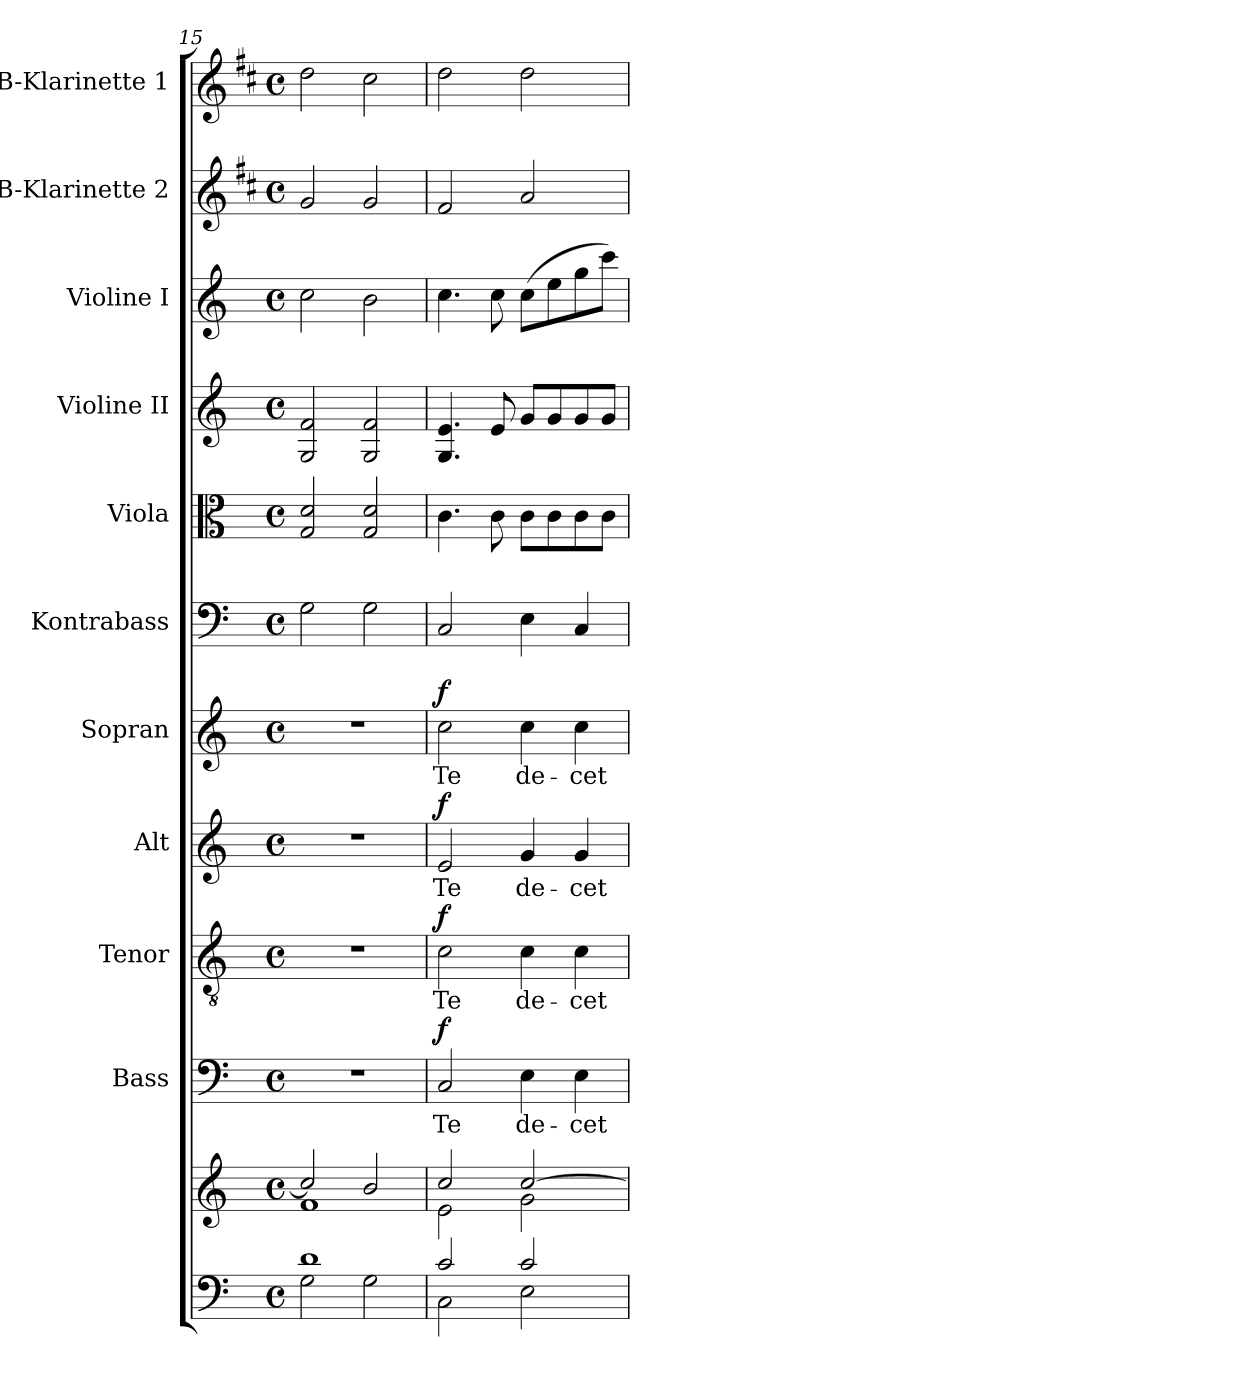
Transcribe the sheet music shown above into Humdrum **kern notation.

**kern	**kern	**kern	**text	**dynam	**kern	**text	**dynam	**kern	**text	**dynam	**kern	**text	**dynam	**kern	**kern	**kern	**kern	**kern	**kern
*part11	*part11	*part10	*part10	*part10	*part9	*part9	*part9	*part8	*part8	*part8	*part7	*part7	*part7	*part6	*part5	*part4	*part3	*part2	*part1
*staff12	*staff11	*staff10	*staff10	*staff10	*staff9	*staff9	*staff9	*staff8	*staff8	*staff8	*staff7	*staff7	*staff7	*staff6	*staff5	*staff4	*staff3	*staff2	*staff1
*	*	*I"Bass	*	*	*I"Tenor	*	*	*I"Alt	*	*	*I"Sopran	*	*	*I"Kontrabass	*I"Viola	*I"Violine II	*I"Violine I	*I"B-Klarinette 2	*I"B-Klarinette 1
*	*	*I'B.	*	*	*I'T.	*	*	*I'A.	*	*	*I'S.	*	*	*I'Kb.	*I'Vla.	*I'Vl. II	*I'Vl. I	*I'B Kl. 2	*I'B Kl. 1
*clefF4	*clefG2	*clefF4	*	*	*clefGv2	*	*	*clefG2	*	*	*clefG2	*	*	*clefF4	*clefC3	*clefG2	*clefG2	*clefG2	*clefG2
*	*	*	*	*	*	*	*	*	*	*	*	*	*	*ITrd7c12	*	*	*	*ITrd1c2	*ITrd1c2
*k[]	*k[]	*k[]	*	*	*k[]	*	*	*k[]	*	*	*k[]	*	*	*k[]	*k[]	*k[]	*k[]	*k[]	*k[]
*C:	*C:	*C:	*	*	*C:	*	*	*C:	*	*	*C:	*	*	*C:	*C:	*C:	*C:	*C:	*C:
*M4/4	*M4/4	*M4/4	*	*	*M4/4	*	*	*M4/4	*	*	*M4/4	*	*	*M4/4	*M4/4	*M4/4	*M4/4	*M4/4	*M4/4
*met(c)	*met(c)	*met(c)	*	*	*met(c)	*	*	*met(c)	*	*	*met(c)	*	*	*met(c)	*met(c)	*met(c)	*met(c)	*met(c)	*met(c)
=15	=15	=15	=15	=15	=15	=15	=15	=15	=15	=15	=15	=15	=15	=15	=15	=15	=15	=15	=15
*^	*^	*	*	*	*	*	*	*	*	*	*	*	*	*	*	*	*	*	*
1d	2G\	2cc/]	1f	1r	.	.	1r	.	.	1r	.	.	1r	.	.	2GG\	2G/ 2d/	2G/ 2f/	2cc\	2f/	2cc\
.	2G\	2b/	.	.	.	.	.	.	.	.	.	.	.	.	.	2GG\	2G/ 2d/	2G/ 2f/	2b\	2f/	2b\
=16	=16	=16	=16	=16	=16	=16	=16	=16	=16	=16	=16	=16	=16	=16	=16	=16	=16	=16	=16	=16	=16
!	!	!	!	!	!LO:LY:b	!LO:DY:a	!	!LO:LY:b	!LO:DY:a	!	!LO:LY:b	!LO:DY:a	!	!LO:LY:b	!LO:DY:a	!	!	!	!	!	!
2c/	2C\	2cc/	2e\	2C/	Te	f	2c\	Te	f	2e/	Te	f	2cc\	Te	f	2CC/	4.c\	4.G/ 4.e/	4.cc\	2e/	2cc\
.	.	.	.	.	.	.	.	.	.	.	.	.	.	.	.	.	8c\	8e/	8cc\	.	.
!	!	!	!	!	!LO:LY:b	!	!	!LO:LY:b	!	!	!LO:LY:b	!	!	!LO:LY:b	!	!	!	!	!	!	!
2c/	2E\	[>2cc/	2g\	4E\	de-	.	4c\	de-	.	4g/	de-	.	4cc\	de-	.	4EE\	8c\L	8g/L	(>8cc\L	2g/	2cc\
.	.	.	.	.	.	.	.	.	.	.	.	.	.	.	.	.	8c\	8g/	8ee\	.	.
!	!	!	!	!	!LO:LY:b	!	!	!LO:LY:b	!	!	!LO:LY:b	!	!	!LO:LY:b	!	!	!	!	!	!	!
.	.	.	.	4E\	-cet	.	4c\	-cet	.	4g/	-cet	.	4cc\	-cet	.	4CC/	8c\	8g/	8gg\	.	.
.	.	.	.	.	.	.	.	.	.	.	.	.	.	.	.	.	8c\J	8g/J	8ccc\J)	.	.
*v	*v	*	*	*	*	*	*	*	*	*	*	*	*	*	*	*	*	*	*	*	*
*	*v	*v	*	*	*	*	*	*	*	*	*	*	*	*	*	*	*	*	*	*
=	=	=	=	=	=	=	=	=	=	=	=	=	=	=	=	=	=	=	=
*-	*-	*-	*-	*-	*-	*-	*-	*-	*-	*-	*-	*-	*-	*-	*-	*-	*-	*-	*-
